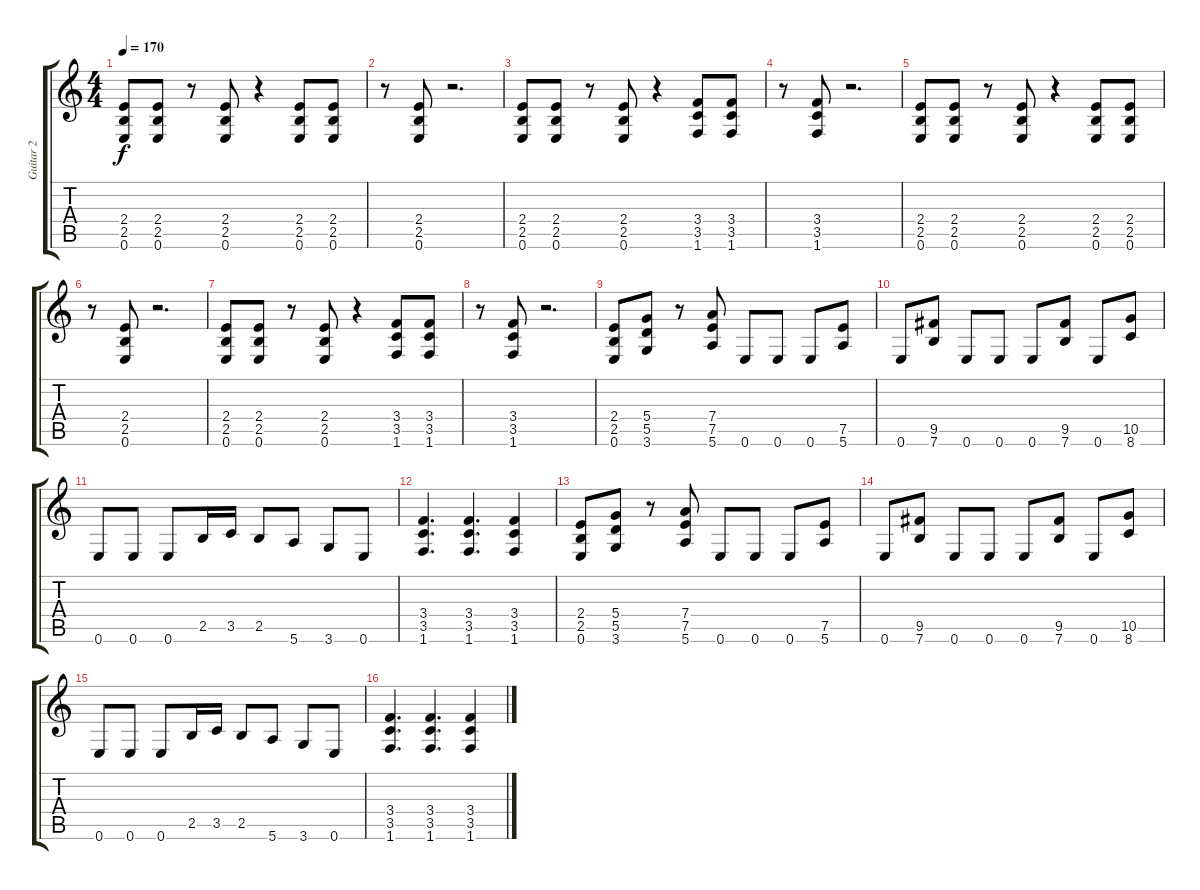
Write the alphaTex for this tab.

\track ("Guitar 2" "Guitar 2") {instrument distortionguitar}
\staff {score tabs}
\tuning (E4 B3 G3 D3 A2 E2) {hide}
\ts (4 4)
\tempo 170
\clef g2
\ks c
(2.4 2.5 0.6).8{dy f instrument distortionguitar} (2.4 2.5 0.6).8 r.8 (2.4 2.5 0.6).8 r.4 (2.4 2.5 0.6).8 (2.4 2.5 0.6).8 |
r.8 (2.4 2.5 0.6).8 r.2{d} |
(2.4 2.5 0.6).8 (2.4 2.5 0.6).8 r.8 (2.4 2.5 0.6).8 r.4 (3.4 3.5 1.6).8 (3.4 3.5 1.6).8 |
r.8 (3.4 3.5 1.6).8 r.2{d} |
(2.4 2.5 0.6).8 (2.4 2.5 0.6).8 r.8 (2.4 2.5 0.6).8 r.4 (2.4 2.5 0.6).8 (2.4 2.5 0.6).8 |
r.8 (2.4 2.5 0.6).8 r.2{d} |
(2.4 2.5 0.6).8 (2.4 2.5 0.6).8 r.8 (2.4 2.5 0.6).8 r.4 (3.4 3.5 1.6).8 (3.4 3.5 1.6).8 |
r.8 (3.4 3.5 1.6).8 r.2{d} |
(2.4 2.5 0.6).8 (5.4 5.5 3.6).8 r.8 (7.4 7.5 5.6).8 0.6.8 0.6.8 0.6.8 (7.5 5.6).8 |
0.6.8 (9.5 7.6).8 0.6.8 0.6.8 0.6.8 (9.5 7.6).8 0.6.8 (10.5 8.6).8 |
0.6.8 0.6.8 0.6.8 2.5.16 3.5.16 2.5.8 5.6.8 3.6.8 0.6.8 |
(3.4 3.5 1.6).4{d} (3.4 3.5 1.6).4{d} (3.4 3.5 1.6).4 |
(2.4 2.5 0.6).8 (5.4 5.5 3.6).8 r.8 (7.4 7.5 5.6).8 0.6.8 0.6.8 0.6.8 (7.5 5.6).8 |
0.6.8 (9.5 7.6).8 0.6.8 0.6.8 0.6.8 (9.5 7.6).8 0.6.8 (10.5 8.6).8 |
0.6.8 0.6.8 0.6.8 2.5.16 3.5.16 2.5.8 5.6.8 3.6.8 0.6.8 |
(3.4 3.5 1.6).4{d} (3.4 3.5 1.6).4{d} (3.4 3.5 1.6).4
